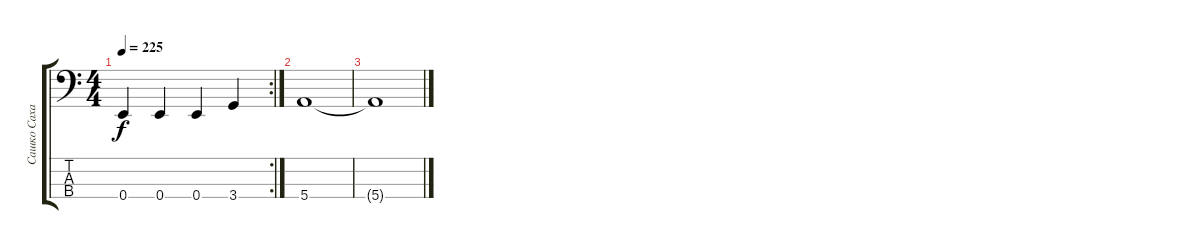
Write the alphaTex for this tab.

\track ("Сашко Сахаров" "Сашко Саха") {instrument electricbasspick}
\staff {score tabs}
\tuning (G2 D2 A1 E1) {hide}
\rc 2
\ts (4 4)
\tempo 225
\clef f4
\ks c
0.4.4{dy f} 0.4.4 0.4.4 3.4.4 |
5.4.1 |
5.4{t}.1
